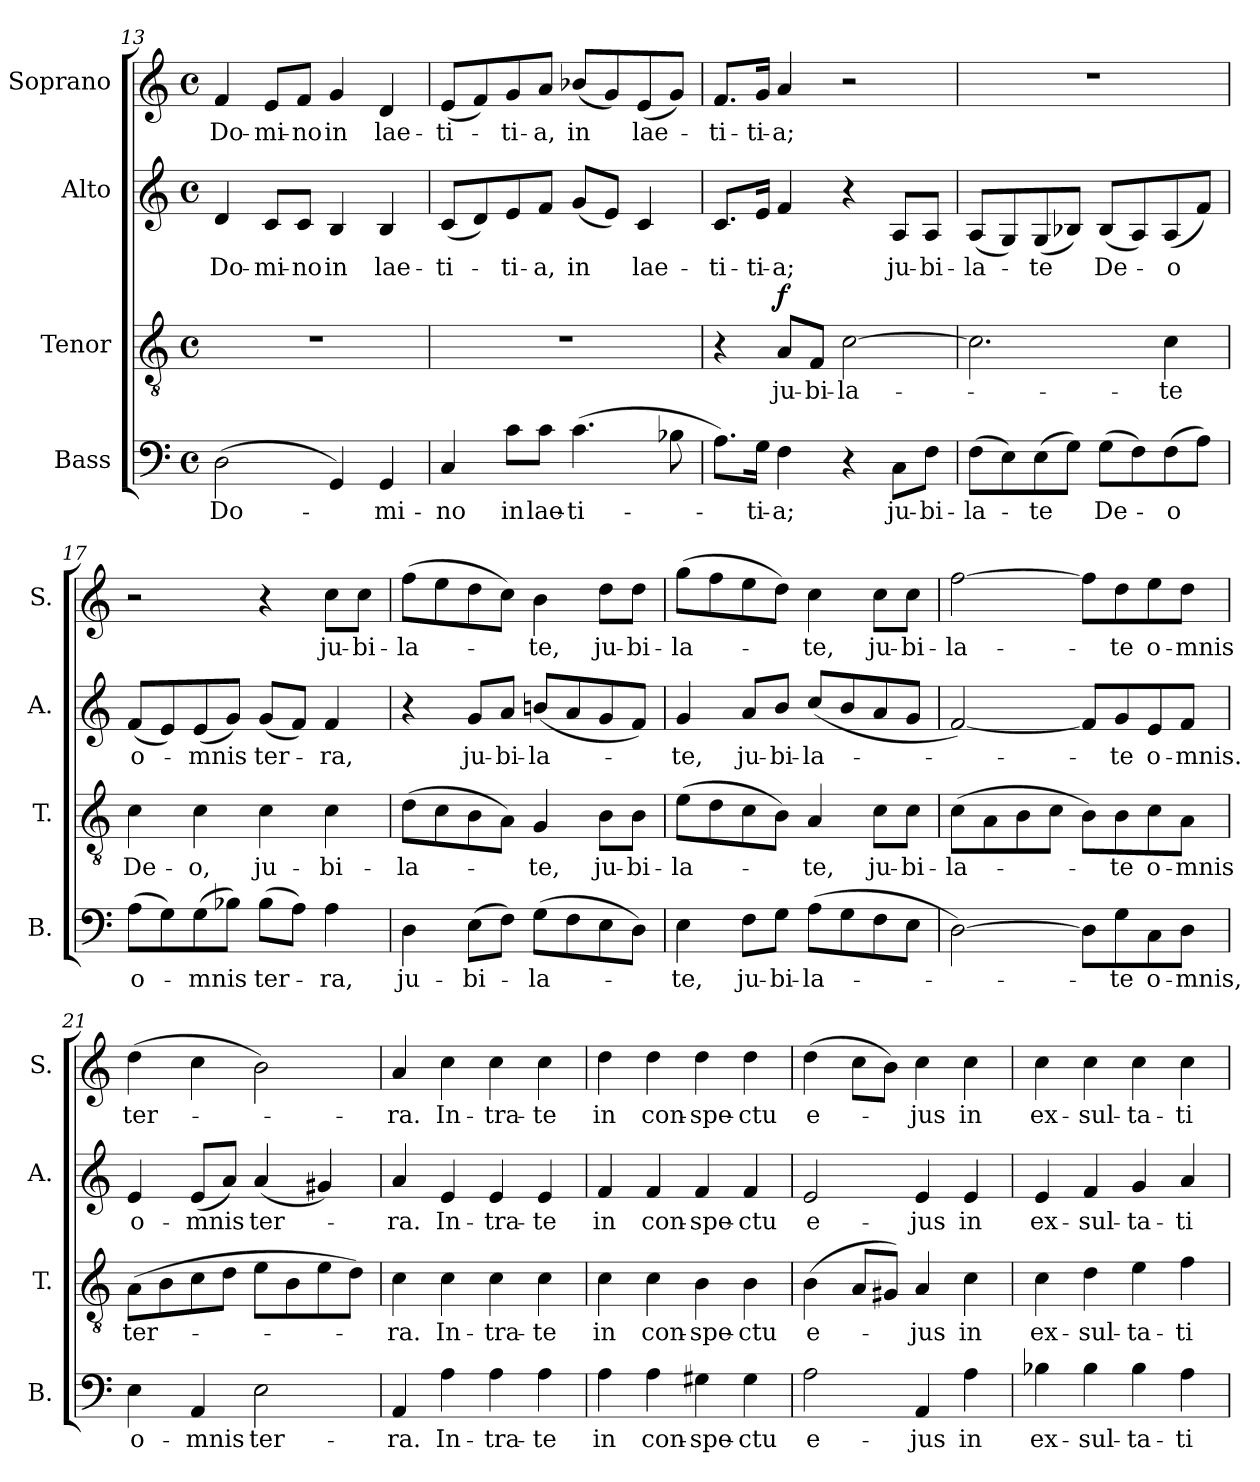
**kern	**text	**kern	**text	**dynam	**kern	**text	**kern	**text
*part4	*part4	*part3	*part3	*part3	*part2	*part2	*part1	*part1
*staff4	*staff4	*staff3	*staff3	*staff3	*staff2	*staff2	*staff1	*staff1
*I"Bass	*	*I"Tenor	*	*	*I"Alto	*	*I"Soprano	*
*I'B.	*	*I'T.	*	*	*I'A.	*	*I'S.	*
!!LO:PB:g=z
*clefF4	*	*clefGv2	*	*	*clefG2	*	*clefG2	*
*	*	*ITrd7c12	*	*	*	*	*	*
*k[]	*	*k[]	*	*	*k[]	*	*k[]	*
*C:	*	*C:	*	*	*C:	*	*C:	*
*M4/4	*	*M4/4	*	*	*M4/4	*	*M4/4	*
*met(c)	*	*met(c)	*	*	*met(c)	*	*met(c)	*
=13	=13	=13	=13	=13	=13	=13	=13	=13
!	!LO:LY:b	!	!	!	!	!LO:LY:b	!	!LO:LY:b
(>2D\	Do-	1r	.	.	4d/	Do-	4f/	Do-
!	!	!	!	!	!	!LO:LY:b	!	!LO:LY:b
.	.	.	.	.	8c/L	-mi-	8e/L	-mi-
!	!	!	!	!	!	!LO:LY:b	!	!LO:LY:b
.	.	.	.	.	8c/J	-no	8f/J	-no
!	!	!	!	!	!	!LO:LY:b	!	!LO:LY:b
4GG/)	.	.	.	.	4B/	in	4g/	in
!	!LO:LY:b	!	!	!	!	!LO:LY:b	!	!LO:LY:b
4GG/	-mi-	.	.	.	4B/	lae-	4d/	lae-
=14	=14	=14	=14	=14	=14	=14	=14	=14
!	!LO:LY:b	!	!	!	!	!LO:LY:b	!	!LO:LY:b
4C/	-no	1r	.	.	(<8c/L	-ti-	(<8e/L	-ti-
.	.	.	.	.	8d/)	.	8f/)	.
!	!LO:LY:b	!	!	!	!	!LO:LY:b	!	!LO:LY:b
8c\L	in	.	.	.	8e/	-ti-	8g/	-ti-
!	!LO:LY:b	!	!	!	!	!LO:LY:b	!	!LO:LY:b
8c\J	lae-	.	.	.	8f/J	-a,	8a/J	-a,
!	!LO:LY:b	!	!	!	!	!LO:LY:b	!	!LO:LY:b
(>4.c\	-ti-	.	.	.	(<8g/L	in	(<8b-X/L	in
.	.	.	.	.	8e/J)	.	8g/)	.
!	!	!	!	!	!	!LO:LY:b	!	!LO:LY:b
.	.	.	.	.	4c/	lae-	(<8e/	lae-
8B-X\	.	.	.	.	.	.	8g/J)	.
=15	=15	=15	=15	=15	=15	=15	=15	=15
!	!	!	!	!	!	!LO:LY:b	!	!LO:LY:b
8.A\L)	.	4r	.	.	8.c/L	-ti-	8.f/L	-ti-
!	!LO:LY:b	!	!	!	!	!LO:LY:b	!	!LO:LY:b
16G\Jk	-ti-	.	.	.	16e/Jk	-ti-	16g/Jk	-ti-
!	!LO:LY:b	!	!LO:LY:b	!LO:DY:b	!	!LO:LY:b	!	!LO:LY:b
4F\	-a;	8AA/L	ju-	f	4f/	-a;	4a/	-a;
!	!	!	!LO:LY:b	!	!	!	!	!
.	.	8FF/J	-bi-	.	.	.	.	.
!	!	!	!LO:LY:b	!	!	!	!	!
4r	.	[>2C\	-la-	.	4r	.	2r	.
!	!LO:LY:b	!	!	!	!	!LO:LY:b	!	!
8C\L	ju-	.	.	.	8A/L	ju-	.	.
!	!LO:LY:b	!	!	!	!	!LO:LY:b	!	!
8F\J	-bi-	.	.	.	8A/J	-bi-	.	.
=16	=16	=16	=16	=16	=16	=16	=16	=16
!	!LO:LY:b	!	!	!	!	!LO:LY:b	!	!
(>8F\L	-la-	2.C\]	.	.	(<8A/L	-la-	1r	.
8E\)	.	.	.	.	8G/)	.	.	.
!	!LO:LY:b	!	!	!	!	!LO:LY:b	!	!
(>8E\	-te	.	.	.	(<8G/	-te	.	.
8G\J)	.	.	.	.	8B-X/J)	.	.	.
!	!LO:LY:b	!	!	!	!	!LO:LY:b	!	!
(>8G\L	De-	.	.	.	(<8B-/L	De-	.	.
8F\)	.	.	.	.	8A/)	.	.	.
!	!LO:LY:b	!	!LO:LY:b	!	!	!LO:LY:b	!	!
(>8F\	-o	4C\	-te	.	(<8A/	-o	.	.
8A\J)	.	.	.	.	8f/J)	.	.	.
=17	=17	=17	=17	=17	=17	=17	=17	=17
!	!LO:LY:b	!	!LO:LY:b	!	!	!LO:LY:b	!	!
(>8A\L	o-	4C\	De-	.	(<8f/L	o-	2r	.
8G\)	.	.	.	.	8e/)	.	.	.
!	!LO:LY:b	!	!LO:LY:b	!	!	!LO:LY:b	!	!
(>8G\	-mnis	4C\	-o,	.	(<8e/	-mnis	.	.
8B-X\J)	.	.	.	.	8g/J)	.	.	.
!	!LO:LY:b	!	!LO:LY:b	!	!	!LO:LY:b	!	!
(>8B-\L	ter-	4C\	ju-	.	(<8g/L	ter-	4r	.
8A\J)	.	.	.	.	8f/J)	.	.	.
!	!LO:LY:b	!	!LO:LY:b	!	!	!LO:LY:b	!	!LO:LY:b
4A\	-ra,	4C\	-bi-	.	4f/	-ra,	8cc\L	ju-
!	!	!	!	!	!	!	!	!LO:LY:b
.	.	.	.	.	.	.	8cc\J	-bi-
=18	=18	=18	=18	=18	=18	=18	=18	=18
!	!LO:LY:b	!	!LO:LY:b	!	!	!	!	!LO:LY:b
4D\	ju-	(>8D\L	-la-	.	4r	.	(>8ff\L	-la-
.	.	8C\	.	.	.	.	8ee\	.
!	!LO:LY:b	!	!	!	!	!LO:LY:b	!	!
(>8E\L	-bi-	8BB\	.	.	8g/L	ju-	8dd\	.
!	!	!	!	!	!	!LO:LY:b	!	!
8F\J)	.	8AA\J)	.	.	8a/J	-bi-	8cc\J)	.
!	!LO:LY:b	!	!LO:LY:b	!	!	!LO:LY:b	!	!LO:LY:b
(>8G\L	-la-	4GG/	-te,	.	(<8bn/L	-la-	4b\	-te,
8F\	.	.	.	.	8a/	.	.	.
!	!	!	!LO:LY:b	!	!	!	!	!LO:LY:b
8E\	.	8BB\L	ju-	.	8g/	.	8dd\L	ju-
!	!	!	!LO:LY:b	!	!	!	!	!LO:LY:b
8D\J)	.	8BB\J	-bi-	.	8f/J)	.	8dd\J	-bi-
!!LO:LB:g=z
=19	=19	=19	=19	=19	=19	=19	=19	=19
!	!LO:LY:b	!	!LO:LY:b	!	!	!LO:LY:b	!	!LO:LY:b
4E\	-te,	(>8E\L	-la-	.	4g/	-te,	(>8gg\L	-la-
.	.	8D\	.	.	.	.	8ff\	.
!	!LO:LY:b	!	!	!	!	!LO:LY:b	!	!
8F\L	ju-	8C\	.	.	8a/L	ju-	8ee\	.
!	!LO:LY:b	!	!	!	!	!LO:LY:b	!	!
8G\J	-bi-	8BB\J)	.	.	8b/J	-bi-	8dd\J)	.
!	!LO:LY:b	!	!LO:LY:b	!	!	!LO:LY:b	!	!LO:LY:b
(>8A\L	-la-	4AA/	-te,	.	(<8cc/L	-la-	4cc\	-te,
8G\	.	.	.	.	8b/	.	.	.
!	!	!	!LO:LY:b	!	!	!	!	!LO:LY:b
8F\	.	8C\L	ju-	.	8a/	.	8cc\L	ju-
!	!	!	!LO:LY:b	!	!	!	!	!LO:LY:b
8E\J	.	8C\J	-bi-	.	8g/J	.	8cc\J	-bi-
=20	=20	=20	=20	=20	=20	=20	=20	=20
!	!	!	!LO:LY:b	!	!	!	!	!LO:LY:b
[>2D\)	.	(>8C\L	-la-	.	[<2f/)	.	[>2ff\	-la-
.	.	8AA\	.	.	.	.	.	.
.	.	8BB\	.	.	.	.	.	.
.	.	8C\J	.	.	.	.	.	.
8D\L]	.	8BB\L)	.	.	8f/L]	.	8ff\L]	.
!	!LO:LY:b	!	!LO:LY:b	!	!	!LO:LY:b	!	!LO:LY:b
8G\	-te	8BB\	-te	.	8g/	-te	8dd\	-te
!	!LO:LY:b	!	!LO:LY:b	!	!	!LO:LY:b	!	!LO:LY:b
8C\	o-	8C\	o-	.	8e/	o-	8ee\	o-
!	!LO:LY:b	!	!LO:LY:b	!	!	!LO:LY:b	!	!LO:LY:b
8D\J	-mnis,	8AA\J	-mnis	.	8f/J	-mnis.	8dd\J	-mnis
=21	=21	=21	=21	=21	=21	=21	=21	=21
!	!LO:LY:b	!	!LO:LY:b	!	!	!LO:LY:b	!	!LO:LY:b
4E\	o-	(>8AA\L	ter-	.	4e/	o-	(>4dd\	ter-
.	.	8BB\	.	.	.	.	.	.
!	!LO:LY:b	!	!	!	!	!LO:LY:b	!	!
4AA/	-mnis	8C\	.	.	(<8e/L	-mnis	4cc\	.
.	.	8D\J	.	.	8a/J)	.	.	.
!	!LO:LY:b	!	!	!	!	!LO:LY:b	!	!
2E\	ter-	8E\L	.	.	(<4a/	ter-	2b\)	.
.	.	8BB\	.	.	.	.	.	.
.	.	8E\	.	.	4g#X/)	.	.	.
.	.	8D\J)	.	.	.	.	.	.
=22	=22	=22	=22	=22	=22	=22	=22	=22
!	!LO:LY:b	!	!LO:LY:b	!	!	!LO:LY:b	!	!LO:LY:b
4AA/	-ra.	4C\	-ra.	.	4a/	-ra.	4a/	-ra.
!	!LO:LY:b	!	!LO:LY:b	!	!	!LO:LY:b	!	!LO:LY:b
4A\	In-	4C\	In-	.	4e/	In-	4cc\	In-
!	!LO:LY:b	!	!LO:LY:b	!	!	!LO:LY:b	!	!LO:LY:b
4A\	-tra-	4C\	-tra-	.	4e/	-tra-	4cc\	-tra-
!	!LO:LY:b	!	!LO:LY:b	!	!	!LO:LY:b	!	!LO:LY:b
4A\	-te	4C\	-te	.	4e/	-te	4cc\	-te
=23	=23	=23	=23	=23	=23	=23	=23	=23
!	!LO:LY:b	!	!LO:LY:b	!	!	!LO:LY:b	!	!LO:LY:b
4A\	in	4C\	in	.	4f/	in	4dd\	in
!	!LO:LY:b	!	!LO:LY:b	!	!	!LO:LY:b	!	!LO:LY:b
4A\	con-	4C\	con-	.	4f/	con-	4dd\	con-
!	!LO:LY:b	!	!LO:LY:b	!	!	!LO:LY:b	!	!LO:LY:b
4G#X\	-spe-	4BB\	-spe-	.	4f/	-spe-	4dd\	-spe-
!	!LO:LY:b	!	!LO:LY:b	!	!	!LO:LY:b	!	!LO:LY:b
4G#\	-ctu	4BB\	-ctu	.	4f/	-ctu	4dd\	-ctu
=24	=24	=24	=24	=24	=24	=24	=24	=24
!	!LO:LY:b	!	!LO:LY:b	!	!	!LO:LY:b	!	!LO:LY:b
2A\	e-	(>4BB\	e-	.	2e/	e-	(>4dd\	e-
.	.	8AA/L	.	.	.	.	8cc\L	.
.	.	8GG#X/J)	.	.	.	.	8b\J)	.
!	!LO:LY:b	!	!LO:LY:b	!	!	!LO:LY:b	!	!LO:LY:b
4AA/	-jus	4AA/	-jus	.	4e/	-jus	4cc\	-jus
!	!LO:LY:b	!	!LO:LY:b	!	!	!LO:LY:b	!	!LO:LY:b
4A\	in	4C\	in	.	4e/	in	4cc\	in
=25	=25	=25	=25	=25	=25	=25	=25	=25
!	!LO:LY:b	!	!LO:LY:b	!	!	!LO:LY:b	!	!LO:LY:b
4B-X\	ex-	4C\	ex-	.	4e/	ex-	4cc\	ex-
!	!LO:LY:b	!	!LO:LY:b	!	!	!LO:LY:b	!	!LO:LY:b
4B-\	-sul-	4D\	-sul-	.	4f/	-sul-	4cc\	-sul-
!	!LO:LY:b	!	!LO:LY:b	!	!	!LO:LY:b	!	!LO:LY:b
4B-\	-ta-	4E\	-ta-	.	4g/	-ta-	4cc\	-ta-
!	!LO:LY:b	!	!LO:LY:b	!	!	!LO:LY:b	!	!LO:LY:b
4A\	-ti-	4F\	-ti-	.	4a/	-ti-	4cc\	-ti-
=	=	=	=	=	=	=	=	=
*-	*-	*-	*-	*-	*-	*-	*-	*-
